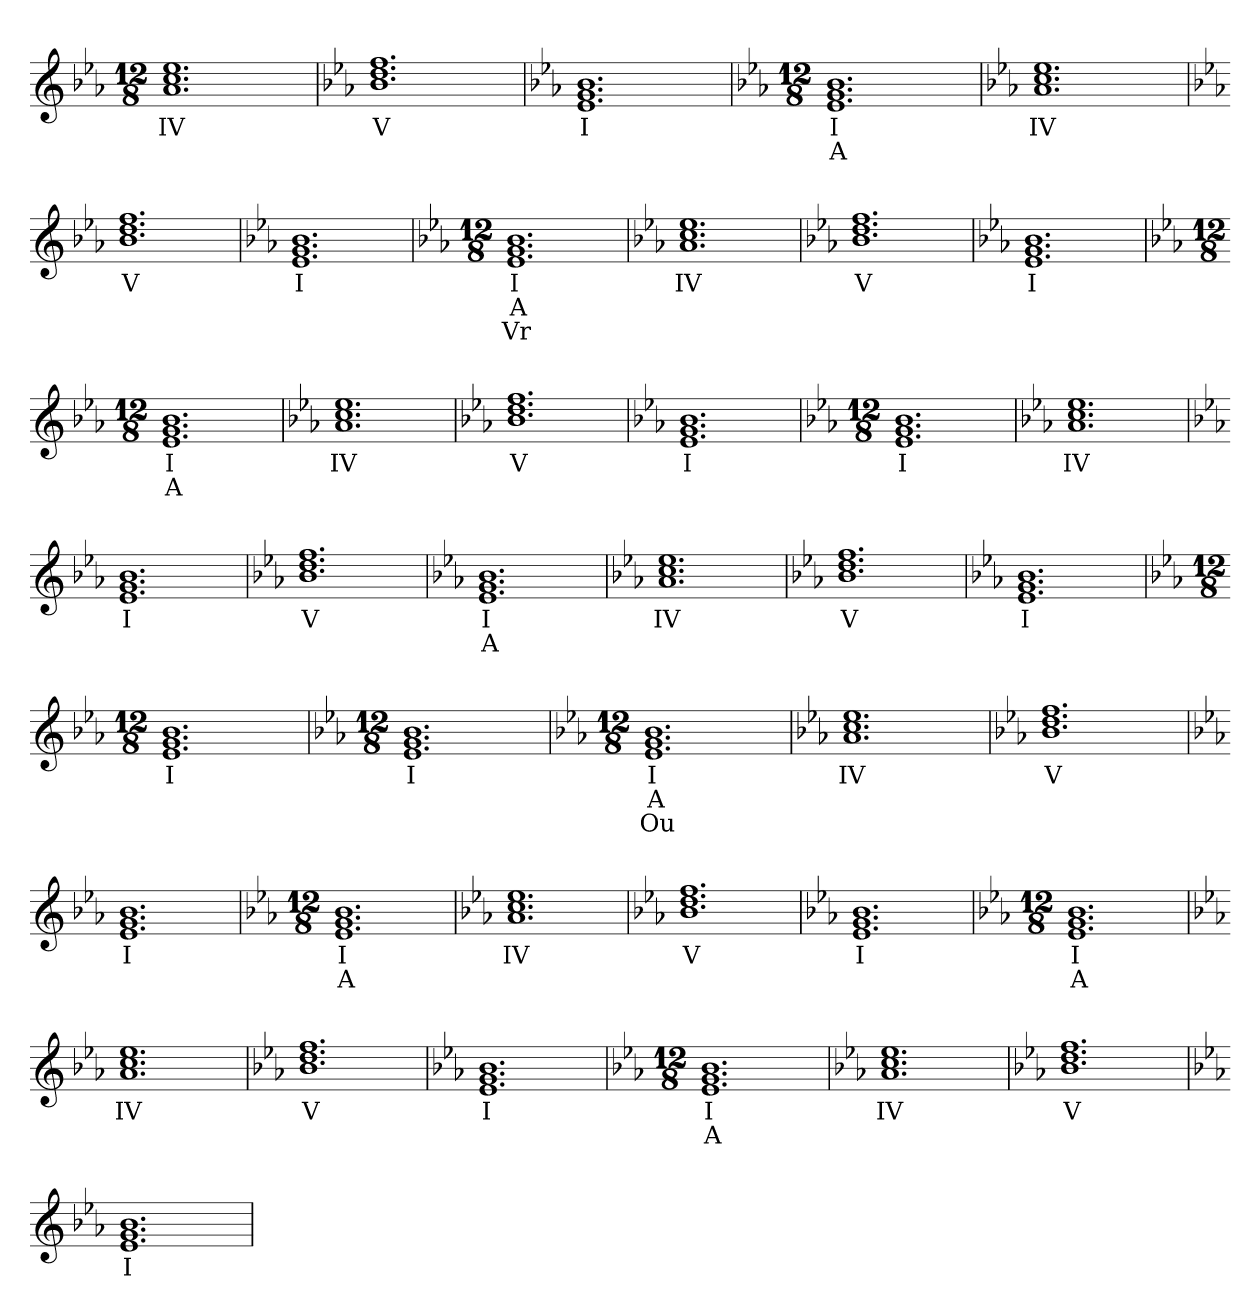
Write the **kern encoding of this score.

**kern	**text	**text	**text
*part1	*part1	*part1	*part1
*staff1	*staff1	*staff1	*staff1
*k[b-e-a-]	*	*	*
*E-:	*	*	*
*M12/8	*	*	*
=	=	=	=
1.a- 1.cc 1.ee-	IV	.	.
=	=	=	=
*k[b-e-a-]	*	*	*
*E-:	*	*	*
1.b- 1.dd 1.ff	V	.	.
=	=	=	=
*k[b-e-a-]	*	*	*
*E-:	*	*	*
1.e- 1.g 1.b-	I	.	.
=	=	=	=
*k[b-e-a-]	*	*	*
*E-:	*	*	*
*M12/8	*	*	*
1.e- 1.g 1.b-	I	A	.
=	=	=	=
*k[b-e-a-]	*	*	*
*E-:	*	*	*
1.a- 1.cc 1.ee-	IV	.	.
=	=	=	=
*k[b-e-a-]	*	*	*
*E-:	*	*	*
1.b- 1.dd 1.ff	V	.	.
=	=	=	=
*k[b-e-a-]	*	*	*
*E-:	*	*	*
1.e- 1.g 1.b-	I	.	.
=	=	=	=
*k[b-e-a-]	*	*	*
*E-:	*	*	*
*M12/8	*	*	*
1.e- 1.g 1.b-	I	A	Vr
=	=	=	=
*k[b-e-a-]	*	*	*
*E-:	*	*	*
1.a- 1.cc 1.ee-	IV	.	.
=	=	=	=
*k[b-e-a-]	*	*	*
*E-:	*	*	*
1.b- 1.dd 1.ff	V	.	.
=	=	=	=
*k[b-e-a-]	*	*	*
*E-:	*	*	*
1.e- 1.g 1.b-	I	.	.
=	=	=	=
*k[b-e-a-]	*	*	*
*E-:	*	*	*
*M12/8	*	*	*
1.e- 1.g 1.b-	I	A	.
=	=	=	=
*k[b-e-a-]	*	*	*
*E-:	*	*	*
1.a- 1.cc 1.ee-	IV	.	.
=	=	=	=
*k[b-e-a-]	*	*	*
*E-:	*	*	*
1.b- 1.dd 1.ff	V	.	.
=	=	=	=
*k[b-e-a-]	*	*	*
*E-:	*	*	*
1.e- 1.g 1.b-	I	.	.
=	=	=	=
*k[b-e-a-]	*	*	*
*E-:	*	*	*
*M12/8	*	*	*
1.e- 1.g 1.b-	I	.	.
=	=	=	=
*k[b-e-a-]	*	*	*
*E-:	*	*	*
1.a- 1.cc 1.ee-	IV	.	.
=	=	=	=
*k[b-e-a-]	*	*	*
*E-:	*	*	*
1.e- 1.g 1.b-	I	.	.
=	=	=	=
*k[b-e-a-]	*	*	*
*E-:	*	*	*
1.b- 1.dd 1.ff	V	.	.
=	=	=	=
*k[b-e-a-]	*	*	*
*E-:	*	*	*
1.e- 1.g 1.b-	I	A	.
=	=	=	=
*k[b-e-a-]	*	*	*
*E-:	*	*	*
1.a- 1.cc 1.ee-	IV	.	.
=	=	=	=
*k[b-e-a-]	*	*	*
*E-:	*	*	*
1.b- 1.dd 1.ff	V	.	.
=	=	=	=
*k[b-e-a-]	*	*	*
*E-:	*	*	*
1.e- 1.g 1.b-	I	.	.
=	=	=	=
*k[b-e-a-]	*	*	*
*E-:	*	*	*
*M12/8	*	*	*
1.e- 1.g 1.b-	I	.	.
=	=	=	=
*k[b-e-a-]	*	*	*
*E-:	*	*	*
*M12/8	*	*	*
1.e- 1.g 1.b-	I	.	.
=	=	=	=
*k[b-e-a-]	*	*	*
*E-:	*	*	*
*M12/8	*	*	*
1.e- 1.g 1.b-	I	A	Ou
=	=	=	=
*k[b-e-a-]	*	*	*
*E-:	*	*	*
1.a- 1.cc 1.ee-	IV	.	.
=	=	=	=
*k[b-e-a-]	*	*	*
*E-:	*	*	*
1.b- 1.dd 1.ff	V	.	.
=	=	=	=
*k[b-e-a-]	*	*	*
*E-:	*	*	*
1.e- 1.g 1.b-	I	.	.
=	=	=	=
*k[b-e-a-]	*	*	*
*E-:	*	*	*
*M12/8	*	*	*
1.e- 1.g 1.b-	I	A	.
=	=	=	=
*k[b-e-a-]	*	*	*
*E-:	*	*	*
1.a- 1.cc 1.ee-	IV	.	.
=	=	=	=
*k[b-e-a-]	*	*	*
*E-:	*	*	*
1.b- 1.dd 1.ff	V	.	.
=	=	=	=
*k[b-e-a-]	*	*	*
*E-:	*	*	*
1.e- 1.g 1.b-	I	.	.
=	=	=	=
*k[b-e-a-]	*	*	*
*E-:	*	*	*
*M12/8	*	*	*
1.e- 1.g 1.b-	I	A	.
=	=	=	=
*k[b-e-a-]	*	*	*
*E-:	*	*	*
1.a- 1.cc 1.ee-	IV	.	.
=	=	=	=
*k[b-e-a-]	*	*	*
*E-:	*	*	*
1.b- 1.dd 1.ff	V	.	.
=	=	=	=
*k[b-e-a-]	*	*	*
*E-:	*	*	*
1.e- 1.g 1.b-	I	.	.
=	=	=	=
*k[b-e-a-]	*	*	*
*E-:	*	*	*
*M12/8	*	*	*
1.e- 1.g 1.b-	I	A	.
=	=	=	=
*k[b-e-a-]	*	*	*
*E-:	*	*	*
1.a- 1.cc 1.ee-	IV	.	.
=	=	=	=
*k[b-e-a-]	*	*	*
*E-:	*	*	*
1.b- 1.dd 1.ff	V	.	.
=	=	=	=
*k[b-e-a-]	*	*	*
*E-:	*	*	*
1.e- 1.g 1.b-	I	.	.
=	=	=	=
*-	*-	*-	*-
